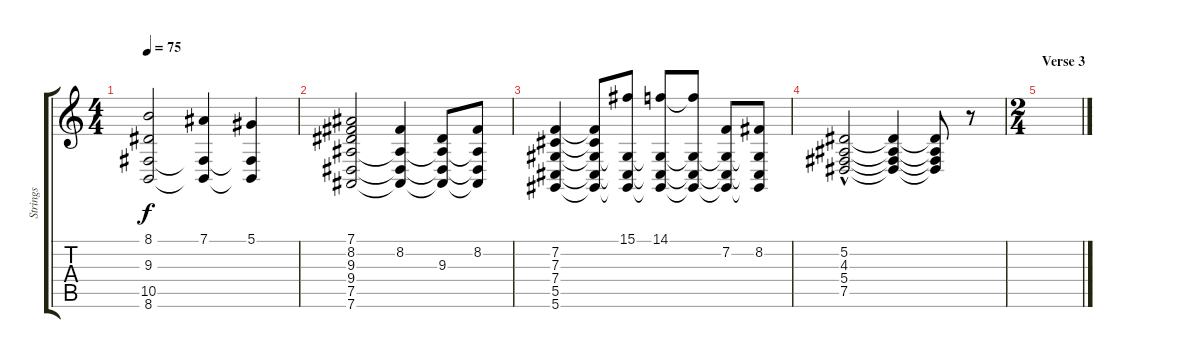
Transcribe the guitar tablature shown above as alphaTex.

\track ("Strings" "Strings") {instrument stringensemble1}
\staff {score tabs}
\tuning (Eb4 Bb3 Gb3 Db3 Ab2 Eb2) {hide}
\ts (4 4)
\tempo 75
\clef g2
\ks c
(8.1 9.3 10.5 8.6).2{dy f} (7.1 10.5{t} 8.6{t}).4 (5.1 10.5{t} 8.6{t}).4 |
(7.1 8.2 9.3 9.4 7.5 7.6).2 (8.2 9.4{t} 7.5{t} 7.6{t}).4 (9.3 9.4{t} 7.5{t} 7.6{t}).8 (8.2 9.4{t} 7.5{t} 7.6{t}).8 |
(7.2 7.3 7.4 5.5 5.6).4 (7.2{t} 7.3{t} 7.4{t} 5.5{t} 5.6{t}).8 (15.1 7.4{t} 5.5{t} 5.6{t}).8 (14.1 7.4{t} 5.5{t} 5.6{t}).8 (14.1{t} 7.4{t} 5.5{t} 5.6{t}).8 (7.2 7.4{t} 5.5{t} 5.6{t}).8 (8.2 7.4{t} 5.5{t} 5.6{t}).8 |
(5.2 4.3{hac} 5.4 7.5).2 (5.2{t} 4.3{t} 5.4{t} 7.5{t}).4 (5.2{t} 4.3{t} 5.4{t} 7.5{t}).8 r.8 |
\ts (2 4)
\section ("" "Verse 3")
